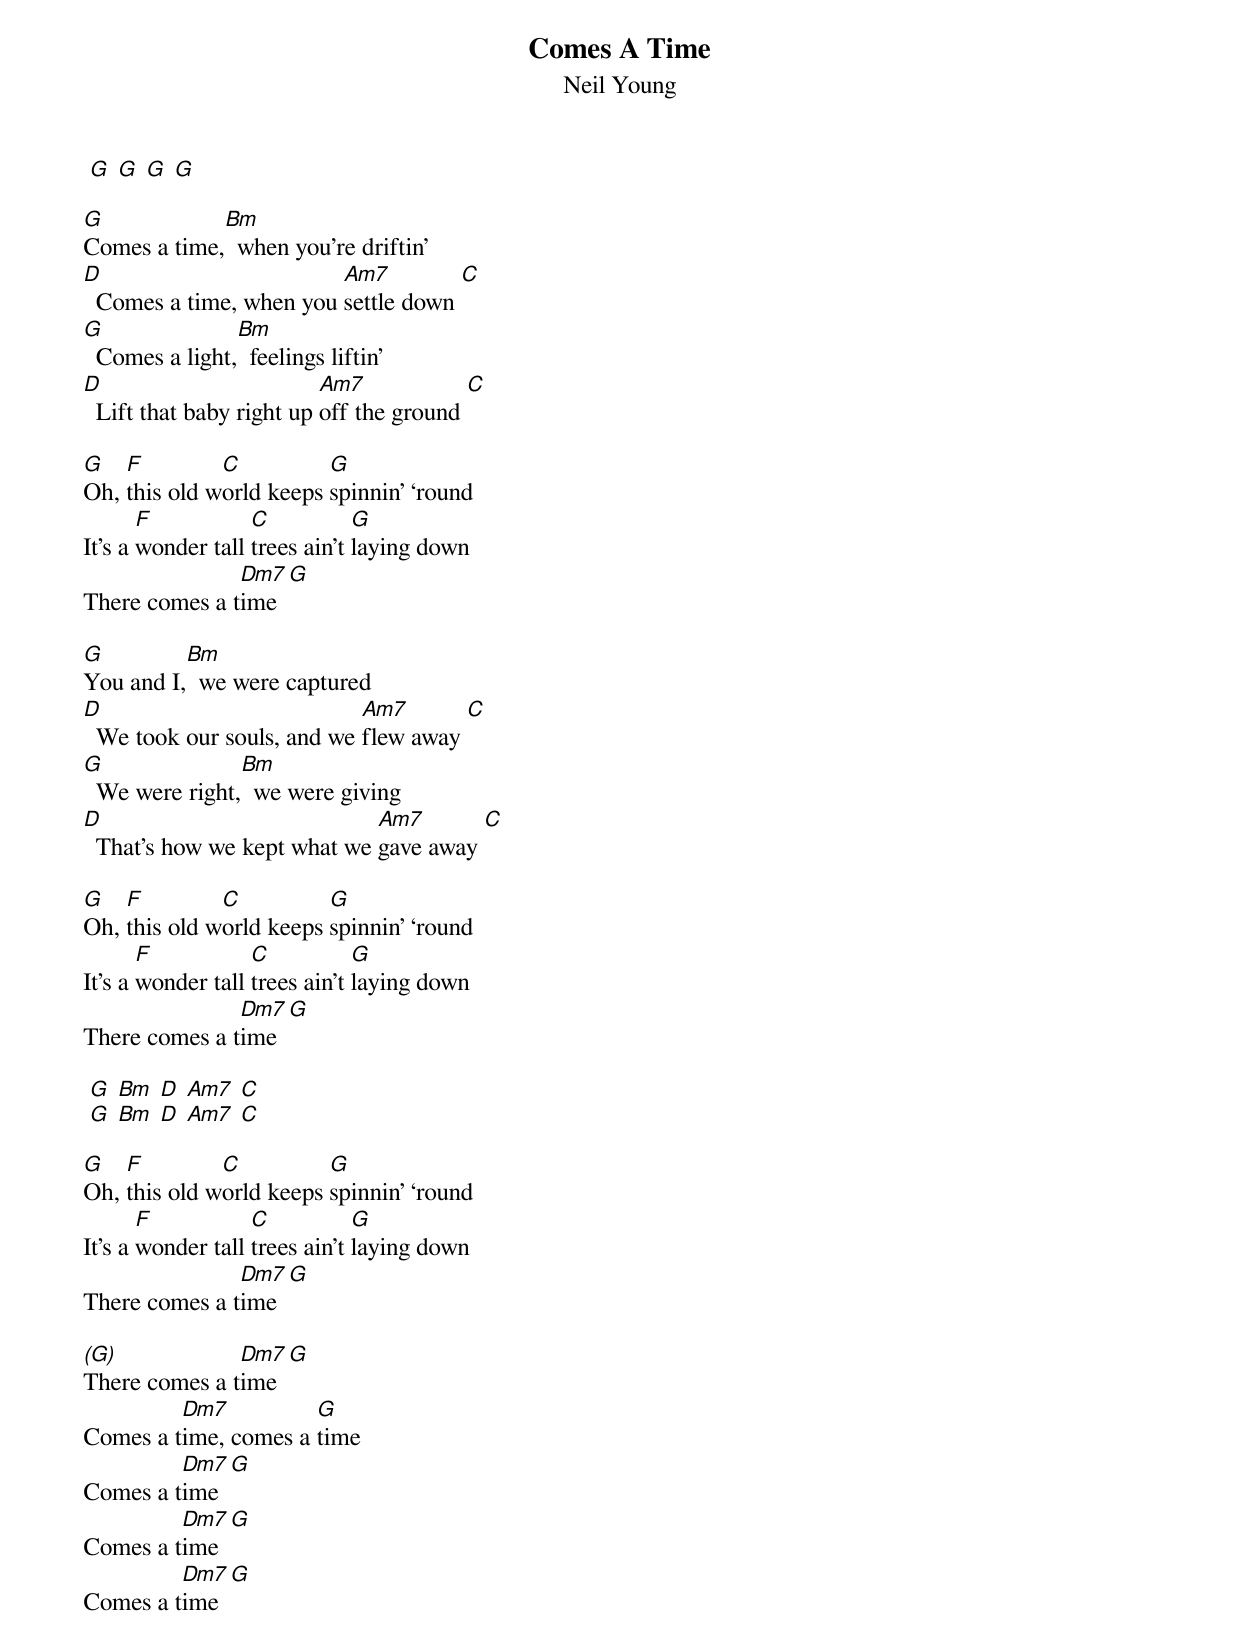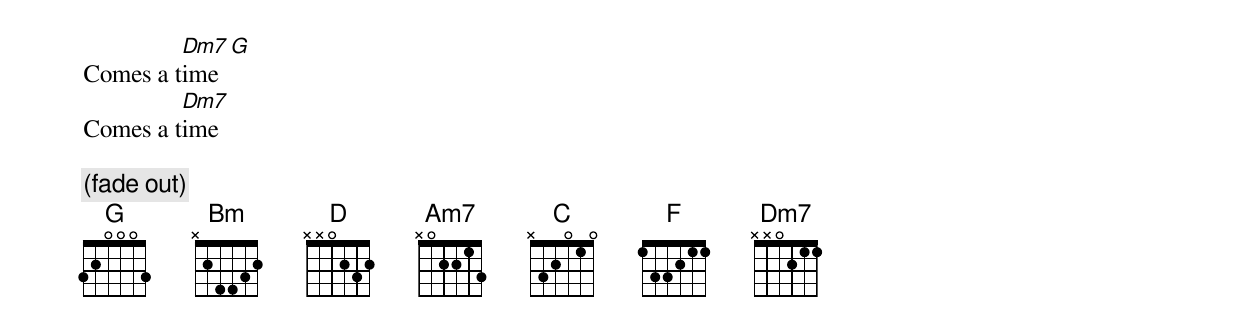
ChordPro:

{title: Comes A Time}
{subtitle: Neil Young}
 [G] [G] [G] [G]

[G]Comes a time,[Bm]  when you’re driftin’
[D]  Comes a time, when you [Am7]settle down [C]
[G]  Comes a light,[Bm]  feelings liftin’
[D]  Lift that baby right up [Am7]off the ground [C]

[G]Oh, [F]this old w[C]orld keeps [G]spinnin’ ‘round
It’s a [F]wonder tall [C]trees ain’t [G]laying down
There comes a t[Dm7]ime [G]

[G]You and I,[Bm]  we were captured
[D]  We took our souls, and we [Am7]flew away [C]
[G]  We were right,[Bm]  we were giving
[D]  That’s how we kept what we [Am7]gave away [C]

[G]Oh, [F]this old w[C]orld keeps [G]spinnin’ ‘round
It’s a [F]wonder tall [C]trees ain’t [G]laying down
There comes a t[Dm7]ime [G]

 [G] [Bm] [D] [Am7] [C]
 [G] [Bm] [D] [Am7] [C]

[G]Oh, [F]this old w[C]orld keeps [G]spinnin’ ‘round
It’s a [F]wonder tall [C]trees ain’t [G]laying down
There comes a t[Dm7]ime [G]

[(G)]There comes a t[Dm7]ime [G]
Comes a t[Dm7]ime, comes a [G]time
Comes a t[Dm7]ime [G]
Comes a t[Dm7]ime [G]
Comes a t[Dm7]ime [G]
Comes a t[Dm7]ime [G]
Comes a t[Dm7]ime

{c:(fade out)}
